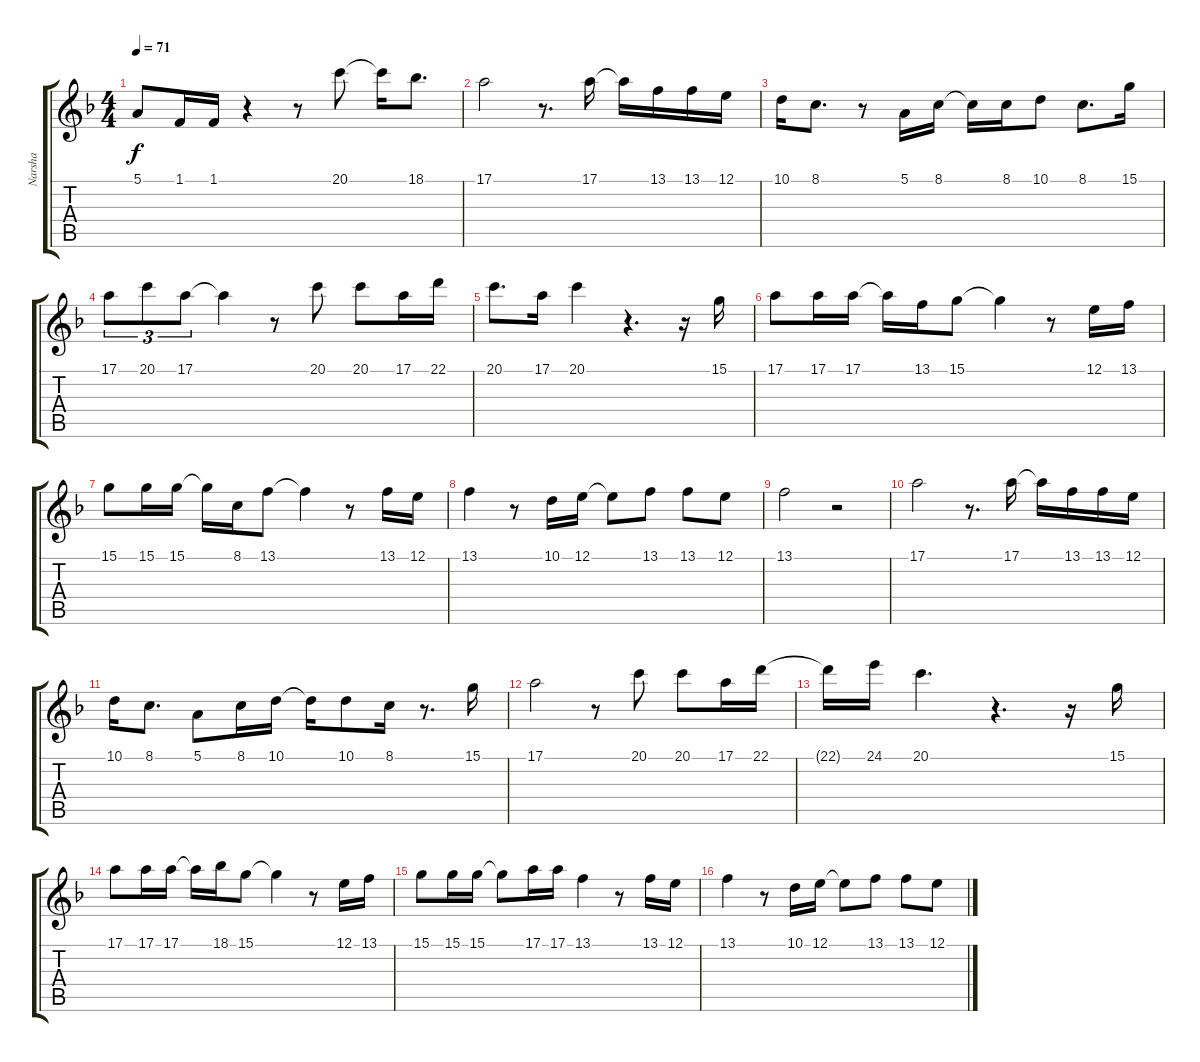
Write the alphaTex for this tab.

\track ("Narsha" "Narsha") {instrument acousticgrandpiano}
\staff {score tabs}
\tuning (E4 B3 G3 D3 A2 E2) {hide}
\ts (4 4)
\tempo 71
\clef g2
\ks f
5.1.8{dy f} 1.1.16 1.1.16 r.4 r.8 20.1.8 20.1{t}.16 18.1.8{d} |
17.1.2 r.8{d} 17.1.16 17.1{t}.16 13.1.16 13.1.16 12.1.16 |
10.1.16 8.1.8{d} r.8 5.1.16 8.1.16 8.1{t}.16 8.1.16 10.1.8 8.1.8{d} 15.1.16 |
17.1.8{tu (3 2)} 20.1.8{tu (3 2)} 17.1.8{tu (3 2)} 17.1{t}.4 r.8 20.1.8 20.1.8 17.1.16 22.1.16 |
20.1.8{d} 17.1.16 20.1.4 r.4{d} r.16 15.1.16 |
17.1.8 17.1.16 17.1.16 17.1{t}.16 13.1.16 15.1.8 15.1{t}.4 r.8 12.1.16 13.1.16 |
15.1.8 15.1.16 15.1.16 15.1{t}.16 8.1.16 13.1.8 13.1{t}.4 r.8 13.1.16 12.1.16 |
13.1.4 r.8 10.1.16 12.1.16 12.1{t}.8 13.1.8 13.1.8 12.1.8 |
13.1.2 r.2 |
17.1.2 r.8{d} 17.1.16 17.1{t}.16 13.1.16 13.1.16 12.1.16 |
10.1.16 8.1.8{d} 5.1.8 8.1.16 10.1.16 10.1{t}.16 10.1.8 8.1.16 r.8{d} 15.1.16 |
17.1.2 r.8 20.1.8 20.1.8 17.1.16 22.1.16 |
22.1{t}.16 24.1.16 20.1.4{d} r.4{d} r.16 15.1.16 |
17.1.8 17.1.16 17.1.16 17.1{t}.16 18.1.16 15.1.8 15.1{t}.4 r.8 12.1.16 13.1.16 |
15.1.8 15.1.16 15.1.16 15.1{t}.8 17.1.16 17.1.16 13.1.4 r.8 13.1.16 12.1.16 |
13.1.4 r.8 10.1.16 12.1.16 12.1{t}.8 13.1.8 13.1.8 12.1.8
